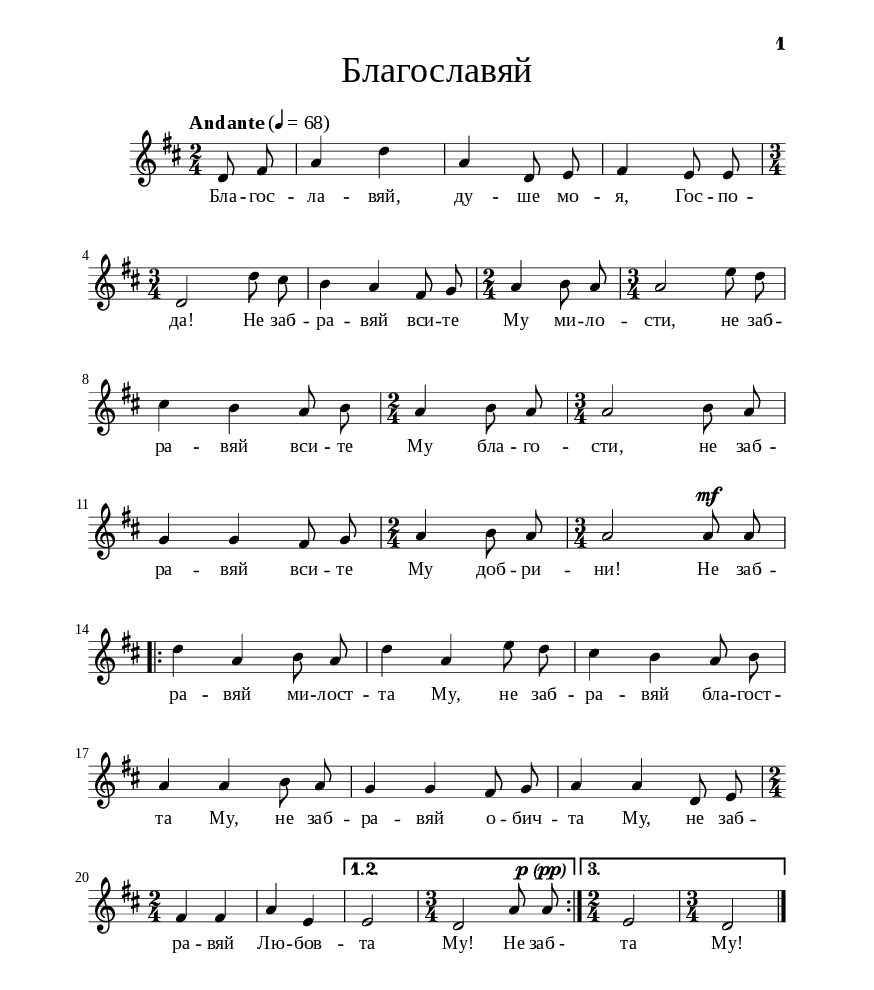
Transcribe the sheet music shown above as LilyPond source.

\version "2.24.4"

% include paper part and global functions
\include "include/globals.ily"

\bookpart {
  \label #'ref024
  \tocItem \markup "Благославяй"
  \include "include/bookpart-paper.ily"
  \score {
    \include "include/score-layout.ily"

    \new Voice \absolute {
      \clef treble
      \key d \major
      \time 2/4
      \tempoFunc "Andante" 4 "68"
      \autoBeamOff
      \partial 4

      d'8 fis'8 | a'4 d''4 | a'4 d'8 e'8 | fis'4 e'8 e'8 \break |
      \time 3/4  d'2 d''8 cis''8 | b'4 a'4 fis'8 g'8 | \time 2/4  a'4 b'8 a'8 | \time 3/4  a'2 e''8 d''8 \break |
      cis''4 b'4 a'8 b'8| \time 2/4 a'4 b'8 a'8 | \time 3/4 a'2 b'8 a'8 |\break
      g'4 g'4 fis'8 g'8 | \time 2/4  a'4 b'8 a'8 | \time 3/4  a'2
      a'8^\mf a'8  \break
      \repeat volta 3 {
        d''4 a'4 b'8 a'8 |  d''4 a'4 e''8 d''8 |  cis''4 b'4 a'8 b'8 \break |
        a'4 a'4 b'8 a'8 | g'4 g'4 fis'8 g'8 | a'4 a'4 d'8 e'8 \time 2/4 \break |
        fis'4 fis'4 | a'4  e'4 |
      } \alternative {
        {
          e'2  | \time 3/4 d'2 a'8  a'8^\markup {
            \center-align \concat {
              \dynamic p
              \normal-text { \bold { \italic " (" } }
              \dynamic pp
              \normal-text { \bold { \italic ")" } }
            }
          } |
        }
        { \time 2/4 e'2 | \time 3/4  d'2 \bar "|." }
      }
    }

    \addlyrics {
      Бла -- гос --
      ла -- вяй, ду -- ше мо -- я, Гос -- по -- да!
      Не заб -- ра -- вяй вси -- те Му ми -- ло --
      сти, не заб -- ра -- вяй вси -- те Му бла -- го
      -- сти, не заб -- ра -- вяй вси -- те Му доб --
      ри -- ни! Не заб -- ра -- вяй ми -- лост -- та
      Му, не заб -- ра -- вяй бла -- гост -- та Му, не
      заб -- ра -- вяй о -- бич -- та Му, не заб -- ра
      -- вяй Лю -- бов -- та Му! Не "заб -" та Му!
    }

    \header {
      title = \titleFunc #'ref_desc_3 "Благославяй" "Blagoslavjaj"
    }

    \midi{}

  } % score

} % bookpart
